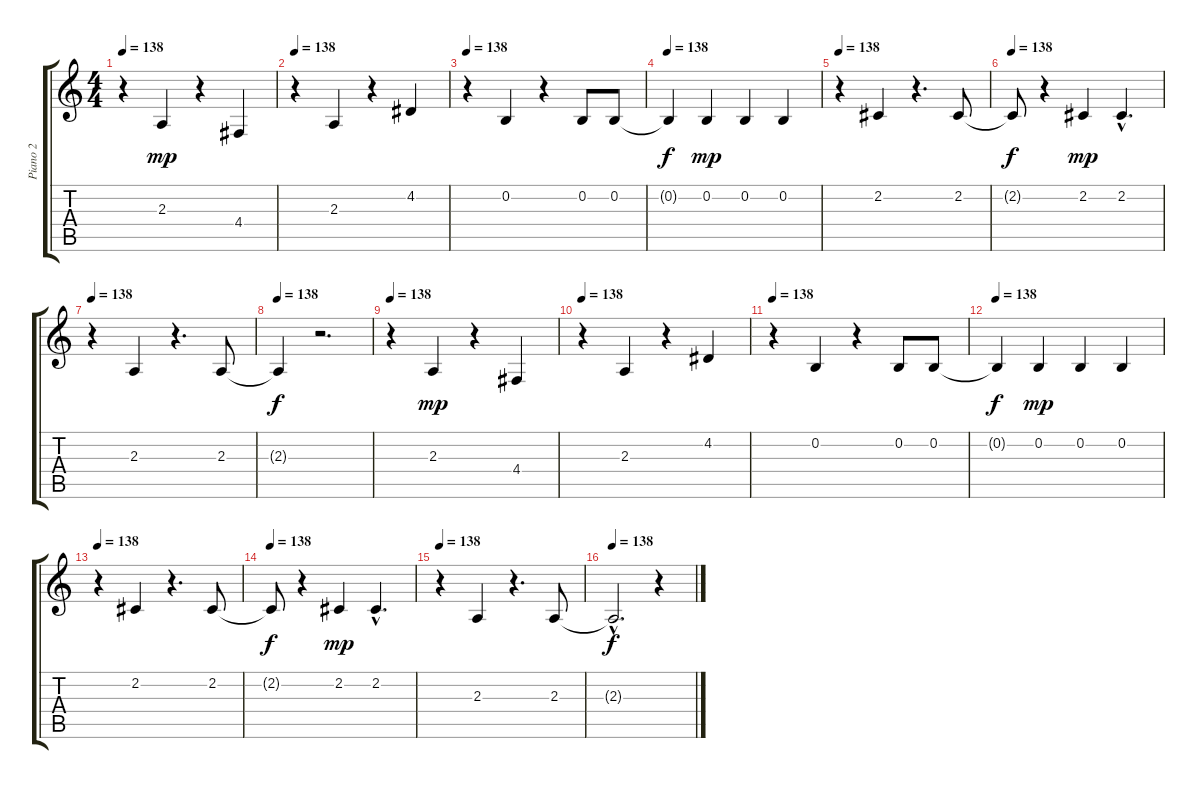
\track ("Piano 2" "Piano 2") {instrument brightacousticpiano}
\staff {score tabs}
\tuning (E4 B3 G3 D3 A2 E2) {hide}
\ts (4 4)
\tempo 138
\clef g2
\ks c
r.4{dy mp instrument brightacousticpiano} 2.3.4 r.4 4.4.4 |
\tempo 138
r.4 2.3.4 r.4 4.2.4 |
\tempo 138
r.4 0.2.4 r.4 0.2.8 0.2.8 |
\tempo 138
0.2{t}.4{dy f} 0.2.4{dy mp} 0.2.4 0.2.4 |
\tempo 138
r.4 2.2.4 r.4{d} 2.2.8 |
\tempo 138
2.2{t}.8{dy f} r.4 2.2.4{dy mp} 2.2{hac}.4{d} |
\tempo 138
r.4 2.3.4 r.4{d} 2.3.8 |
\tempo 138
2.3{t}.4{dy f} r.2{d} |
\tempo 138
r.4 2.3.4{dy mp} r.4 4.4.4 |
\tempo 138
r.4 2.3.4 r.4 4.2.4 |
\tempo 138
r.4 0.2.4 r.4 0.2.8 0.2.8 |
\tempo 138
0.2{t}.4{dy f} 0.2.4{dy mp} 0.2.4 0.2.4 |
\tempo 138
r.4 2.2.4 r.4{d} 2.2.8 |
\tempo 138
2.2{t}.8{dy f} r.4 2.2.4{dy mp} 2.2{hac}.4{d} |
\tempo 138
r.4 2.3.4 r.4{d} 2.3.8 |
\tempo 138
2.3{hac t}.2{d dy f} r.4
